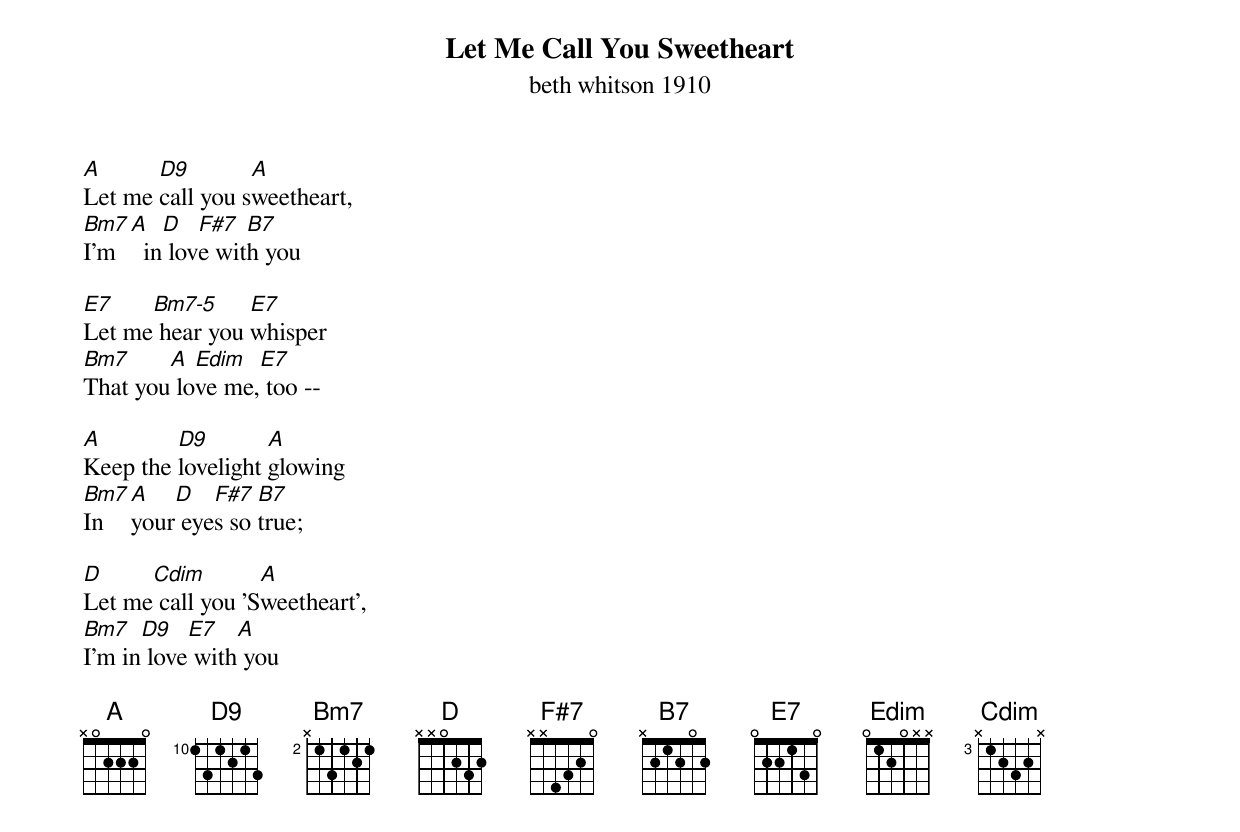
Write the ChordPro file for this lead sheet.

{title: Let Me Call You Sweetheart}
{subtitle: beth whitson 1910}

[A]Let me [D9]call you s[A]weetheart,
[Bm7]I'm[A]  in[D] lov[F#7]e wit[B7]h you

[E7]Let me[Bm7-5] hear you [E7]whisper
[Bm7]That you[A] lo[Edim]ve me,[E7] too --

[A]Keep the [D9]lovelight [A]glowing
[Bm7]In  [A]your[D] eye[F#7]s so [B7]true;

[D]Let me[Cdim] call you 'S[A]weetheart',
[Bm7]I'm in[D9] love[E7] with[A] you

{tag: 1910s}
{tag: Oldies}
